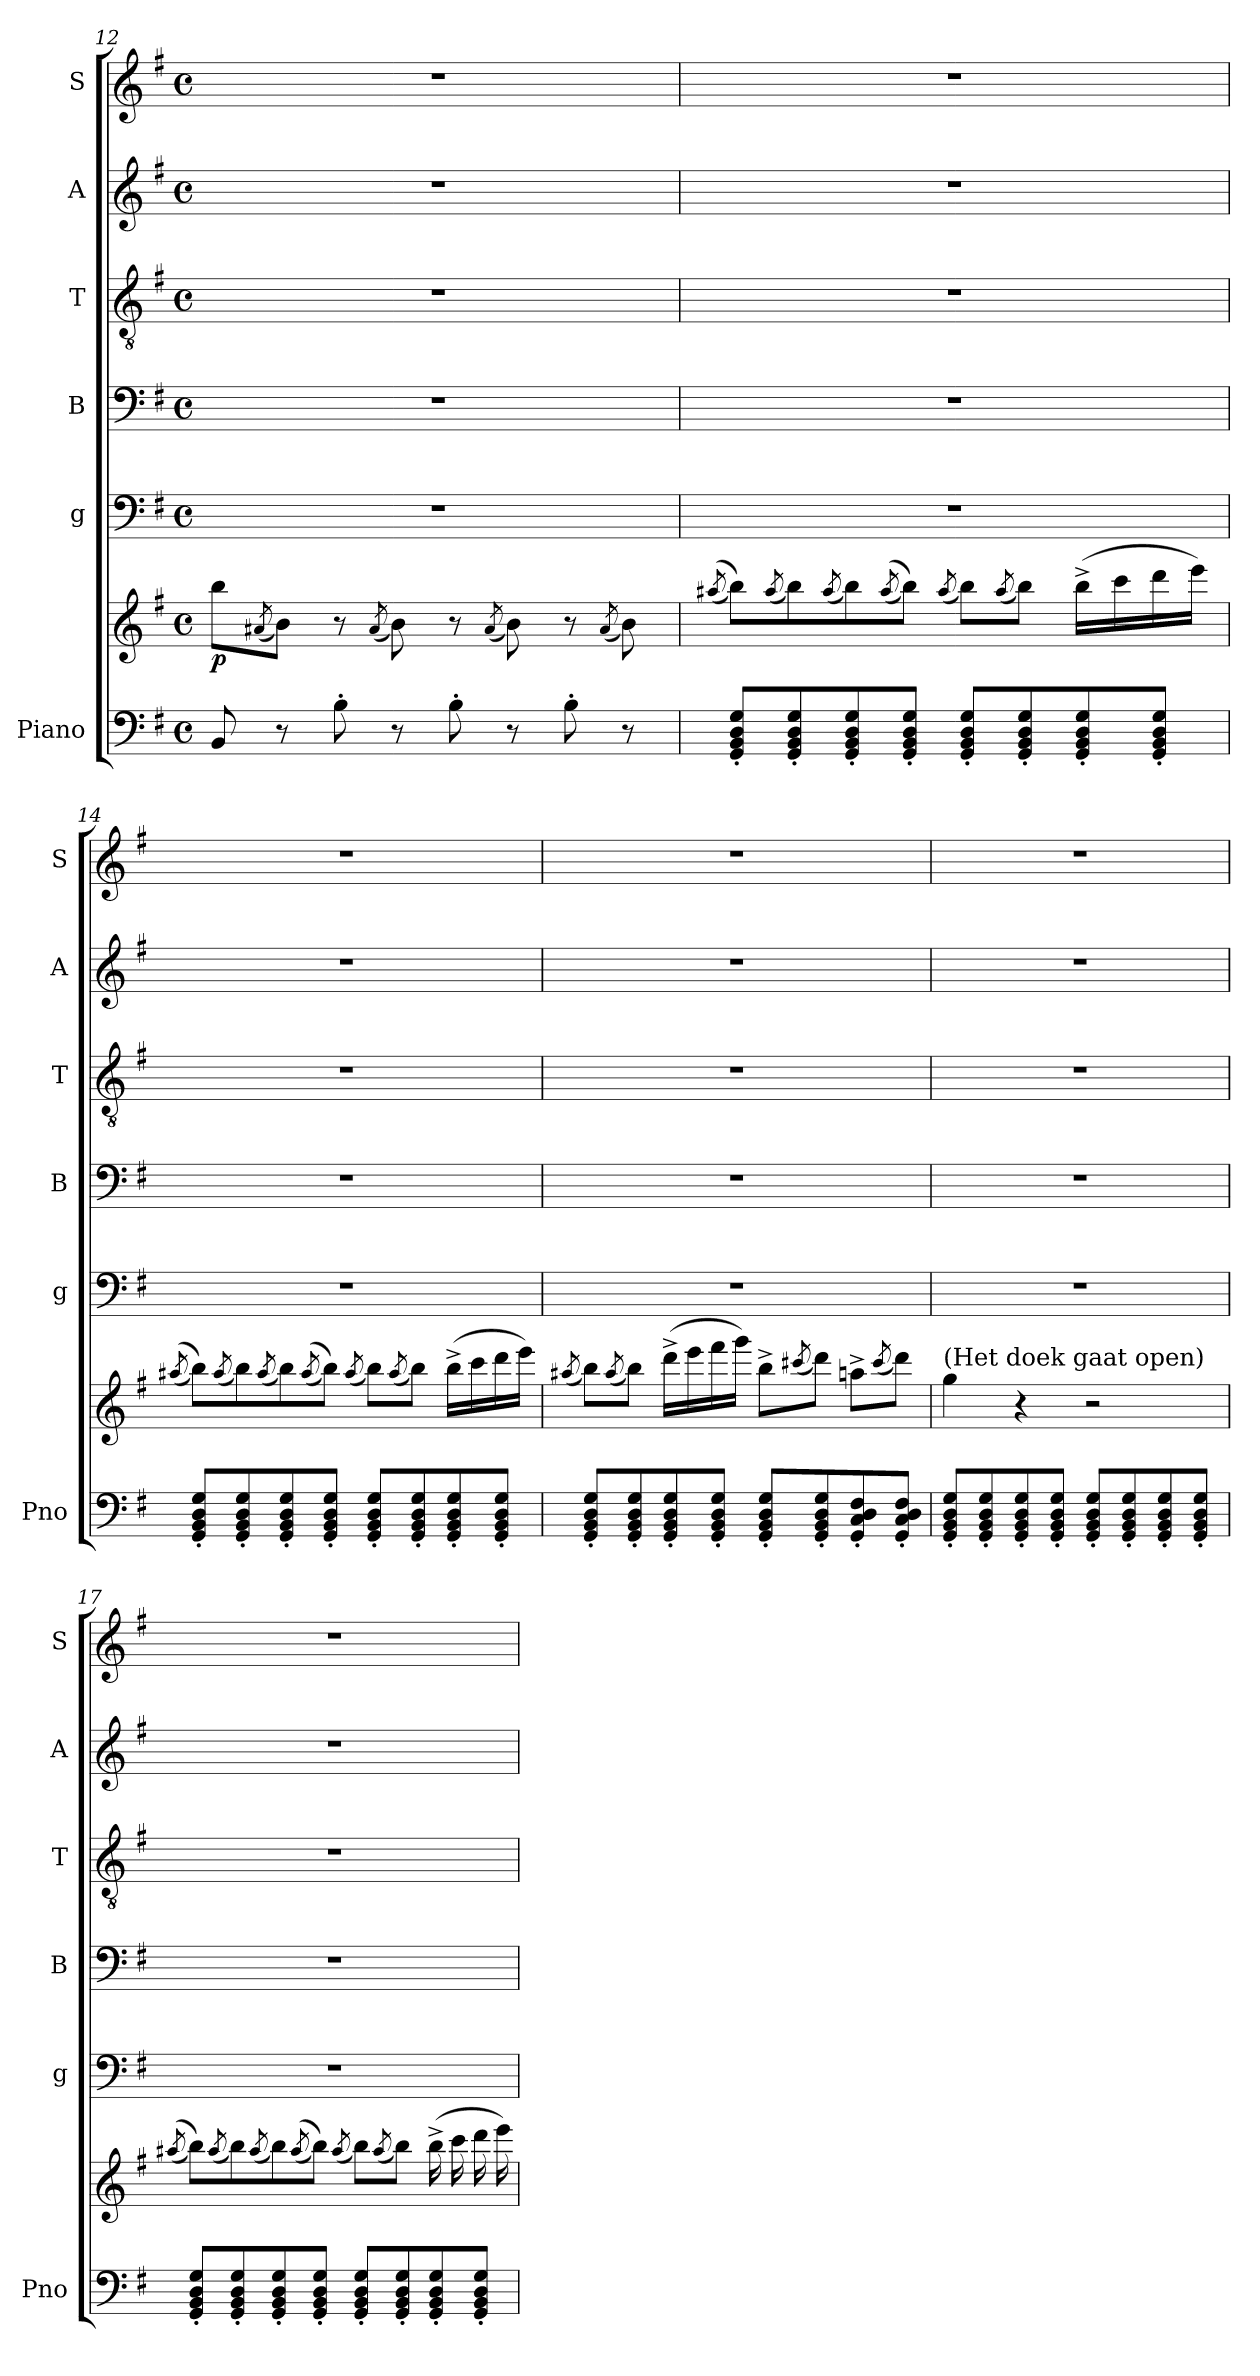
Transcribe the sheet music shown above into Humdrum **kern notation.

**kern	**kern	**dynam	**kern	**kern	**kern	**kern	**kern
*part6	*part6	*part6	*part5	*part4	*part3	*part2	*part1
*staff7	*staff6	*staff6/7	*staff5	*staff4	*staff3	*staff2	*staff1
*I"Piano	*	*	*I"g	*I"B	*I"T	*I"A	*I"S
*I'Pno	*	*	*I'g	*I'B	*I'T	*I'A	*I'S
*clefF4	*clefG2	*	*clefF4	*clefF4	*clefGv2	*clefG2	*clefG2
*k[f#]	*k[f#]	*	*k[f#]	*k[f#]	*k[f#]	*k[f#]	*k[f#]
*M4/4	*M4/4	*	*M4/4	*M4/4	*M4/4	*M4/4	*M4/4
*met(c)	*met(c)	*	*met(c)	*met(c)	*met(c)	*met(c)	*met(c)
=12	=12	=12	=12	=12	=12	=12	=12
!	!	!LO:DY:b	!	!	!	!	!
8BB/	8bb\L	p	1r	1r	1r	1r	1r
.	(<8qa#X/	.	.	.	.	.	.
8r	8b\J)	.	.	.	.	.	.
8B'\	8r	.	.	.	.	.	.
.	(<8qa#/	.	.	.	.	.	.
8r	8b\)	.	.	.	.	.	.
8B'\	8r	.	.	.	.	.	.
.	(<8qa#/	.	.	.	.	.	.
8r	8b\)	.	.	.	.	.	.
8B'\	8r	.	.	.	.	.	.
.	(<8qa#/	.	.	.	.	.	.
8r	8b\)	.	.	.	.	.	.
=13	=13	=13	=13	=13	=13	=13	=13
.	(<(<8qaa#X/	.	.	.	.	.	.
8GG/' 8BB/' 8D/' 8G/'L	8bb\L))	.	1r	1r	1r	1r	1r
.	(<8qaa#/	.	.	.	.	.	.
8GG/' 8BB/' 8D/' 8G/'	8bb\)	.	.	.	.	.	.
.	(<8qaa#/	.	.	.	.	.	.
8GG/' 8BB/' 8D/' 8G/'	8bb\)	.	.	.	.	.	.
.	(<(<8qaa#/	.	.	.	.	.	.
8GG/' 8BB/' 8D/' 8G/'J	8bb\J))	.	.	.	.	.	.
.	(<8qaa#/	.	.	.	.	.	.
8GG/' 8BB/' 8D/' 8G/'L	8bb\L)	.	.	.	.	.	.
.	(<8qaa#/	.	.	.	.	.	.
8GG/' 8BB/' 8D/' 8G/'	8bb\J)	.	.	.	.	.	.
8GG/' 8BB/' 8D/' 8G/'	(>16bb^\LL	.	.	.	.	.	.
.	16ccc\	.	.	.	.	.	.
8GG/' 8BB/' 8D/' 8G/'J	16ddd\	.	.	.	.	.	.
.	16eee\JJ)	.	.	.	.	.	.
!!LO:LB:g=z
=14	=14	=14	=14	=14	=14	=14	=14
.	(<(<8qaa#X/	.	.	.	.	.	.
8GG/' 8BB/' 8D/' 8G/'L	8bb\L))	.	1r	1r	1r	1r	1r
.	(<8qaa#/	.	.	.	.	.	.
8GG/' 8BB/' 8D/' 8G/'	8bb\)	.	.	.	.	.	.
.	(<8qaa#/	.	.	.	.	.	.
8GG/' 8BB/' 8D/' 8G/'	8bb\)	.	.	.	.	.	.
.	(<(<8qaa#/	.	.	.	.	.	.
8GG/' 8BB/' 8D/' 8G/'J	8bb\J))	.	.	.	.	.	.
.	(<8qaa#/	.	.	.	.	.	.
8GG/' 8BB/' 8D/' 8G/'L	8bb\L)	.	.	.	.	.	.
.	(<8qaa#/	.	.	.	.	.	.
8GG/' 8BB/' 8D/' 8G/'	8bb\J)	.	.	.	.	.	.
8GG/' 8BB/' 8D/' 8G/'	(>16bb^\LL	.	.	.	.	.	.
.	16ccc\	.	.	.	.	.	.
8GG/' 8BB/' 8D/' 8G/'J	16ddd\	.	.	.	.	.	.
.	16eee\JJ)	.	.	.	.	.	.
=15	=15	=15	=15	=15	=15	=15	=15
.	(>8qaa#X/	.	.	.	.	.	.
8GG/' 8BB/' 8D/' 8G/'L	8bb\L)	.	1r	1r	1r	1r	1r
.	(<8qaa#/	.	.	.	.	.	.
8GG/' 8BB/' 8D/' 8G/'	8bb\J)	.	.	.	.	.	.
8GG/' 8BB/' 8D/' 8G/'	(>16ddd^\LL	.	.	.	.	.	.
.	16eee\	.	.	.	.	.	.
8GG/' 8BB/' 8D/' 8G/'J	16fff#\	.	.	.	.	.	.
.	16ggg\JJ)	.	.	.	.	.	.
8GG/' 8BB/' 8D/' 8G/'L	8bb^\L	.	.	.	.	.	.
.	(<8qccc#X/	.	.	.	.	.	.
8GG/' 8BB/' 8D/' 8G/'	8ddd\J)	.	.	.	.	.	.
8GG/' 8C/' 8D/' 8F#/'	8aan^\L	.	.	.	.	.	.
.	(<8qccc#/	.	.	.	.	.	.
8GG/' 8C/' 8D/' 8F#/'J	8ddd\J)	.	.	.	.	.	.
=16	=16	=16	=16	=16	=16	=16	=16
!	!LO:TX:a:t=(Het doek gaat open)	!	!	!	!	!	!
8GG/' 8BB/' 8D/' 8G/'L	4gg\	.	1r	1r	1r	1r	1r
8GG/' 8BB/' 8D/' 8G/'	.	.	.	.	.	.	.
8GG/' 8BB/' 8D/' 8G/'	4r	.	.	.	.	.	.
8GG/' 8BB/' 8D/' 8G/'J	.	.	.	.	.	.	.
8GG/' 8BB/' 8D/' 8G/'L	2r	.	.	.	.	.	.
8GG/' 8BB/' 8D/' 8G/'	.	.	.	.	.	.	.
8GG/' 8BB/' 8D/' 8G/'	.	.	.	.	.	.	.
8GG/' 8BB/' 8D/' 8G/'J	.	.	.	.	.	.	.
!!LO:PB:g=z
=17	=17	=17	=17	=17	=17	=17	=17
.	(<(<8qaa#X/	.	.	.	.	.	.
8GG/' 8BB/' 8D/' 8G/'L	8bb\L))	.	1r	1r	1r	1r	1r
.	(<8qaa#/	.	.	.	.	.	.
8GG/' 8BB/' 8D/' 8G/'	8bb\)	.	.	.	.	.	.
.	(<8qaa#/	.	.	.	.	.	.
8GG/' 8BB/' 8D/' 8G/'	8bb\)	.	.	.	.	.	.
.	(<(<8qaa#/	.	.	.	.	.	.
8GG/' 8BB/' 8D/' 8G/'J	8bb\J))	.	.	.	.	.	.
.	(<8qaa#/	.	.	.	.	.	.
8GG/' 8BB/' 8D/' 8G/'L	8bb\L)	.	.	.	.	.	.
.	(<8qaa#/	.	.	.	.	.	.
8GG/' 8BB/' 8D/' 8G/'	8bb\J)	.	.	.	.	.	.
8GG/' 8BB/' 8D/' 8G/'	(>16bb^\LL	.	.	.	.	.	.
.	16ccc\	.	.	.	.	.	.
8GG/' 8BB/' 8D/' 8G/'J	16ddd\	.	.	.	.	.	.
.	16eee\J)	.	.	.	.	.	.
=	=	=	=	=	=	=	=
*-	*-	*-	*-	*-	*-	*-	*-
